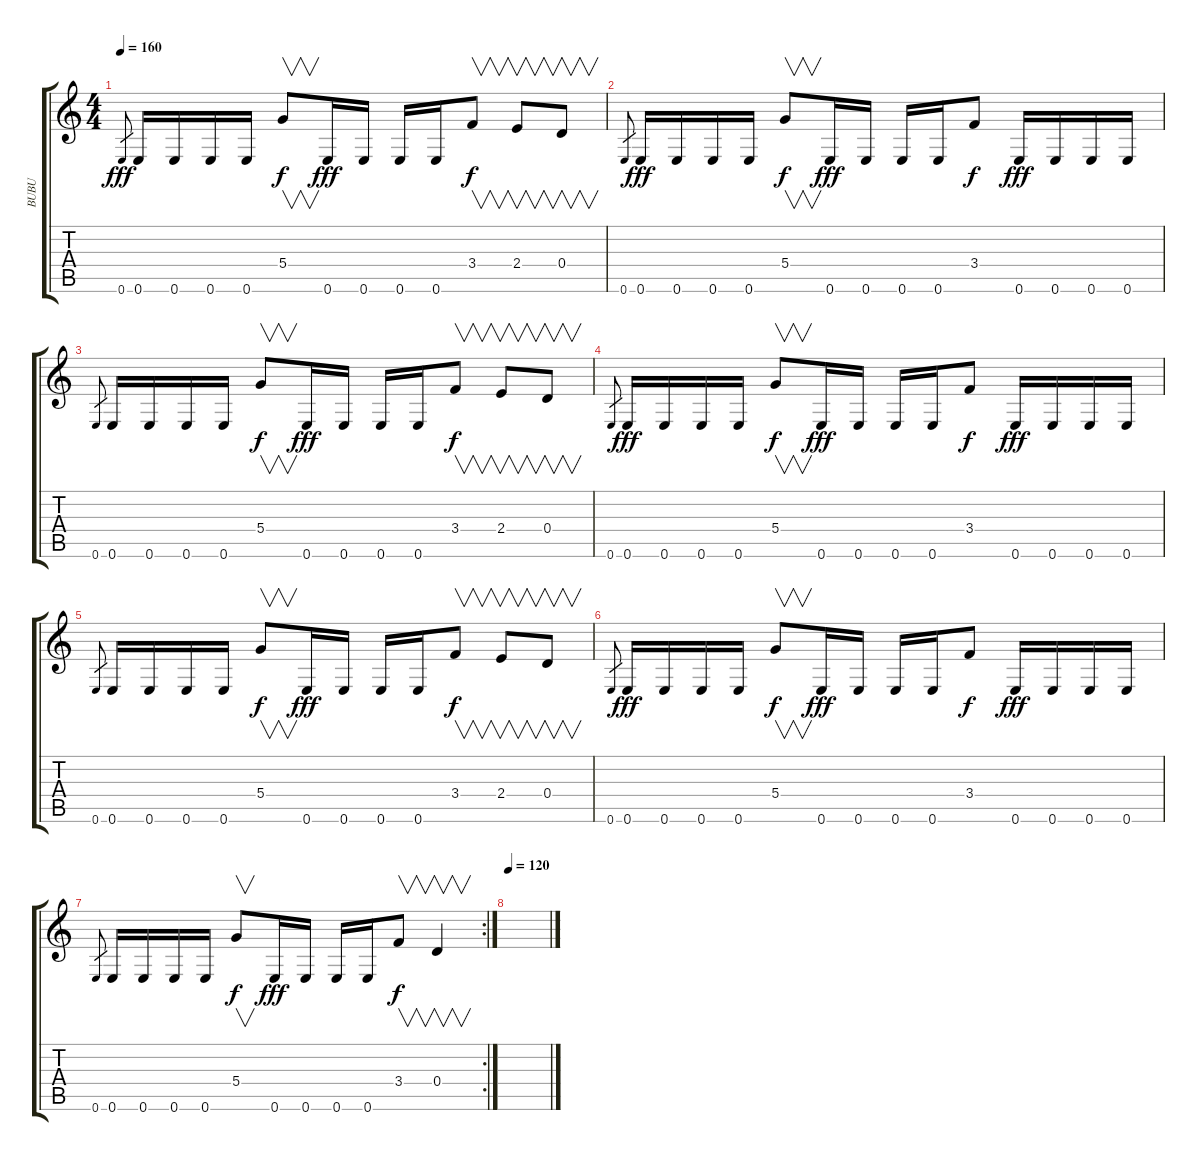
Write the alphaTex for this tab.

\track ("BUBU" "BUBU") {instrument acousticguitarnylon}
\staff {score tabs}
\tuning (E4 B3 G3 D3 A2 E2) {hide}
\ts (4 4)
\tempo 160
\clef g2
\ks c
0.6.8{gr dy fff} 0.6.16 0.6.16 0.6.16 0.6.16 5.4.8{v dy f} 0.6.16{dy fff} 0.6.16 0.6.16 0.6.16 3.4.8{v dy f} 2.4.8{v} 0.4.8{v} |
0.6.8{gr} 0.6.16{dy fff} 0.6.16 0.6.16 0.6.16 5.4.8{v dy f} 0.6.16{dy fff} 0.6.16 0.6.16 0.6.16 3.4.8{dy f} 0.6.16{dy fff} 0.6.16 0.6.16 0.6.16 |
0.6.8{gr} 0.6.16 0.6.16 0.6.16 0.6.16 5.4.8{v dy f} 0.6.16{dy fff} 0.6.16 0.6.16 0.6.16 3.4.8{v dy f} 2.4.8{v} 0.4.8{v} |
0.6.8{gr} 0.6.16{dy fff} 0.6.16 0.6.16 0.6.16 5.4.8{v dy f} 0.6.16{dy fff} 0.6.16 0.6.16 0.6.16 3.4.8{dy f} 0.6.16{dy fff} 0.6.16 0.6.16 0.6.16 |
0.6.8{gr} 0.6.16 0.6.16 0.6.16 0.6.16 5.4.8{v dy f} 0.6.16{dy fff} 0.6.16 0.6.16 0.6.16 3.4.8{v dy f} 2.4.8{v} 0.4.8{v} |
0.6.8{gr} 0.6.16{dy fff} 0.6.16 0.6.16 0.6.16 5.4.8{v dy f} 0.6.16{dy fff} 0.6.16 0.6.16 0.6.16 3.4.8{dy f} 0.6.16{dy fff} 0.6.16 0.6.16 0.6.16 |
\rc 2
0.6.8{gr} 0.6.16 0.6.16 0.6.16 0.6.16 5.4.8{v dy f} 0.6.16{dy fff} 0.6.16 0.6.16 0.6.16 3.4.8{v dy f} 0.4.4{v} |
\tempo 120
